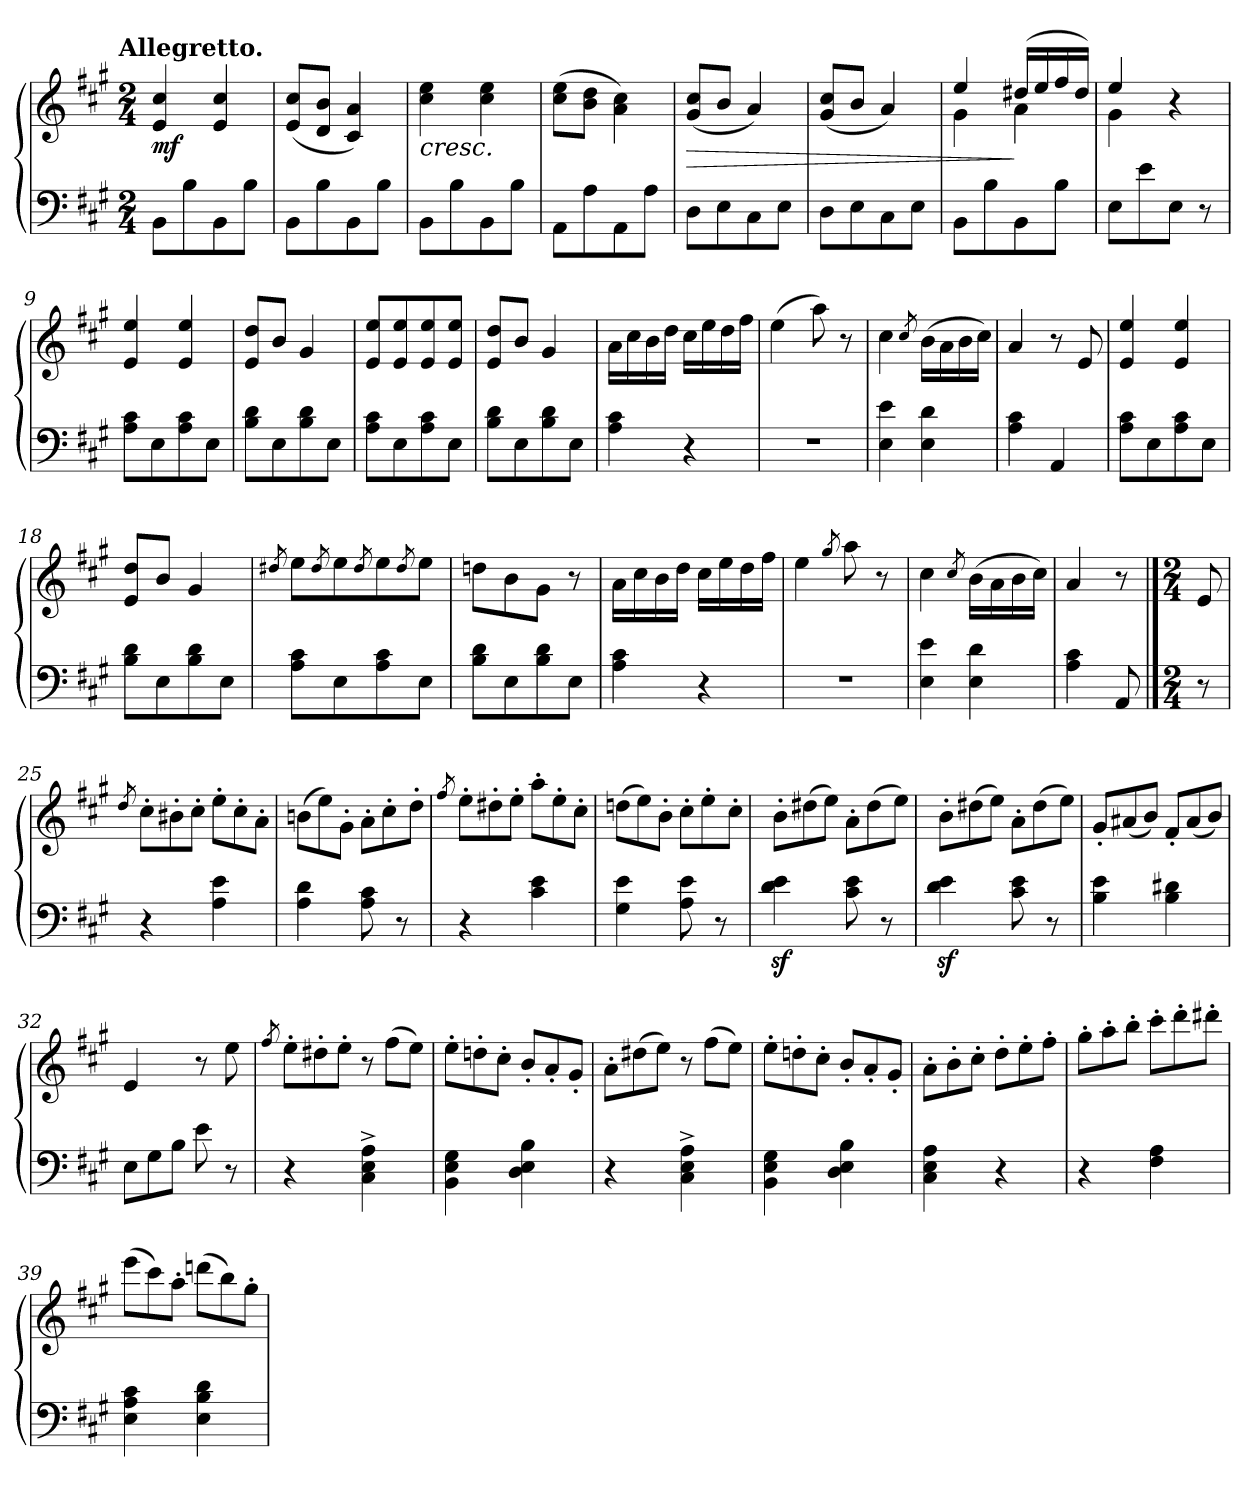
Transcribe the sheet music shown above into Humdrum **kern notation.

**kern	**kern	**dynam
*part1	*part1	*part1
*staff2	*staff1	*staff1/2
*clefF4	*clefG2	*
*k[f#c#g#]	*k[f#c#g#]	*
*A:	*A:	*
!!LO:TX:omd:t=Allegretto.
*M2/4	*M2/4	*
*MM92	*MM92	*
=1	=1	=1
!	!	!LO:DY:b
8BB\L	4e/ 4cc#/	mf
8B\	.	.
8BB\	4e/ 4cc#/	.
8B\J	.	.
=2	=2	=2
8BB\L	(<8e/ 8cc#/L	.
8B\	8d/ 8b/J	.
8BB\	4c#/ 4a/)	.
8B\J	.	.
=3	=3	=3
!	!	!LO:HP:b
8BB\L	4cc#\ 4ee\	<
8B\	.	.
8BB\	4cc#\ 4ee\	.
8B\J	.	.
=4	=4	=4
8AA\L	(>8cc#\ 8ee\L	.
8A\	8b\ 8dd\J	.
8AA\	4a\ 4cc#\)	.
8A\J	.	.
=5	=5	=5
!	!	!LO:HP:b
8D\L	(<8g#/ 8cc#/L	>
8E\	8b/J	[
8C#\	4a/)	.
8E\J	.	.
=6	=6	=6
8D\L	(<8g#/ 8cc#/L	.
8E\	8b/J	.
8C#\	4a/)	.
8E\J	.	.
=7	=7	=7
*	*^	*
8BB\L	4ee/	4g#\	.
8B\	.	.	.
8BB\	(>16dd#X/LL	4a\	]
.	16ee/	.	.
8B\J	16ff#/	.	.
.	16dd#/JJ)	.	.
=8	=8	=8	=8
8E\L	4ee/	4g#\	.
8e\	.	.	.
8E\J	4r	4ryy	.
8r	.	.	.
*	*v	*v	*
!!LO:LB:g=z
=9	=9	=9
8A\ 8c#\L	4e/ 4ee/	.
8E\	.	.
8A\ 8c#\	4e/ 4ee/	.
8E\J	.	.
=10	=10	=10
8B\ 8d\L	8e/ 8dd/L	.
8E\	8b/J	.
8B\ 8d\	4g#/	.
8E\J	.	.
=11	=11	=11
8A\ 8c#\L	8e/ 8ee/L	.
8E\	8e/ 8ee/	.
8A\ 8c#\	8e/ 8ee/	.
8E\J	8e/ 8ee/J	.
=12	=12	=12
8B\ 8d\L	8e/ 8dd/L	.
8E\	8b/J	.
8B\ 8d\	4g#/	.
8E\J	.	.
=13	=13	=13
4A\ 4c#\	16a\LL	.
.	16cc#\	.
.	16b\	.
.	16dd\JJ	.
4r	16cc#\LL	.
.	16ee\	.
.	16dd\	.
.	16ff#\JJ	.
=14	=14	=14
2r	(>4ee\	.
.	8aa\)	.
.	8r	.
=15	=15	=15
4E\ 4e\	4cc#\	.
.	8qcc#/	.
4E\ 4d\	(>16b\LL	.
.	16a\	.
.	16b\	.
.	16cc#\JJ)	.
=16	=16	=16
4A\ 4c#\	4a/	.
4AA/	8r	.
.	8e/	.
=17	=17	=17
8A\ 8c#\L	4e/ 4ee/	.
8E\	.	.
8A\ 8c#\	4e/ 4ee/	.
8E\J	.	.
!!LO:LB:g=z
=18	=18	=18
8B\ 8d\L	8e/ 8dd/L	.
8E\	8b/J	.
8B\ 8d\	4g#/	.
8E\J	.	.
=19	=19	=19
.	8qdd#X/	.
8A\ 8c#\L	8ee\L	.
.	8qdd#/	.
8E\	8ee\	.
.	8qdd#/	.
8A\ 8c#\	8ee\	.
.	8qdd#/	.
8E\J	8ee\J	.
=20	=20	=20
8B\ 8d\L	8ddn\L	.
8E\	8b\	.
8B\ 8d\	8g#\J	.
8E\J	8r	.
=21	=21	=21
4A\ 4c#\	16a\LL	.
.	16cc#\	.
.	16b\	.
.	16dd\JJ	.
4r	16cc#\LL	.
.	16ee\	.
.	16dd\	.
.	16ff#\JJ	.
=22	=22	=22
2r	4ee\	.
.	8qgg#/	.
.	8aa\	.
.	8r	.
=23	=23	=23
4E\ 4e\	4cc#\	.
.	8qcc#/	.
4E\ 4d\	(>16b\LL	.
.	16a\	.
.	16b\	.
.	16cc#\JJ)	.
=24	=24	=24
4A\ 4c#\	4a/	.
8AA/	8r	.
!!LO:LB:g=z
==24	==24	==24
*M2/4	*M2/4	*
!	!	!LO:DY:a
8r	8e/	Var. I.
=25	=25	=25
.	8qdd/	.
*	*Xtuplet	*
4r	12cc#'\L	.
.	12b#X'\	.
.	12cc#'\J	.
4A\ 4e\	12ee'\L	.
.	12cc#'\	.
.	12a'\J	.
=26	=26	=26
4A\ 4d\	(>12bn\L	.
.	12ee\)	.
.	12g#'\J	.
8A\ 8c#\	12a'\L	.
.	12cc#'\	.
8r	.	.
.	12dd'\J	.
=27	=27	=27
.	8qff#/	.
4r	12ee'\L	.
.	12dd#X'\	.
.	12ee'\J	.
4c#\ 4e\	12aa'\L	.
.	12ee'\	.
.	12cc#'\J	.
=28	=28	=28
4G#\ 4e\	(>12ddn\L	.
.	12ee\)	.
.	12b'\J	.
8A\ 8e\	12cc#'\L	.
.	12ee'\	.
8r	.	.
.	12cc#'\J	.
=29	=29	=29
4dz<\ 4ez<\	12b'\L	.
.	(>12dd#X\	.
.	12ee\J)	.
8c#\ 8e\	12a'\L	.
.	(>12dd#\	.
8r	.	.
.	12ee\J)	.
=30	=30	=30
4dz<\ 4ez<\	12b'\L	.
.	(>12dd#X\	.
.	12ee\J)	.
8c#\ 8e\	12a'\L	.
.	(>12dd#\	.
8r	.	.
.	12ee\J)	.
=31	=31	=31
4B\ 4e\	12g#'/L	.
.	(<12a#X/	.
.	12b/J)	.
4B\ 4d#X\	12f#'/L	.
.	(<12a#/	.
.	12b/J)	.
!!LO:LB:g=z
=32	=32	=32
*Xtuplet	*	*
12E\L	4e/	.
12G#\	.	.
12B\J	.	.
8e\	8r	.
8r	8ee\	.
=33	=33	=33
.	8qff#/	.
4r	12ee'\L	.
.	12dd#X'\	.
.	12ee'\J	.
4C#^\ 4E^\ 4A^\	12r	.
.	(>12ff#\L	.
.	12ee\J)	.
=34	=34	=34
4BB\ 4E\ 4G#\	12ee'\L	.
.	12ddn'\	.
.	12cc#'\J	.
4D\ 4E\ 4B\	12b'/L	.
.	12a'/	.
.	12g#'/J	.
=35	=35	=35
4r	12a'\L	.
.	(>12dd#X\	.
.	12ee\J)	.
4C#^\ 4E^\ 4A^\	12r	.
.	(>12ff#\L	.
.	12ee\J)	.
=36	=36	=36
4BB\ 4E\ 4G#\	12ee'\L	.
.	12ddn'\	.
.	12cc#'\J	.
4D\ 4E\ 4B\	12b'/L	.
.	12a'/	.
.	12g#'/J	.
=37	=37	=37
4C#\ 4E\ 4A\	12a'\L	.
.	12b'\	.
.	12cc#'\J	.
4r	12dd'\L	.
.	12ee'\	.
.	12ff#'\J	.
=38	=38	=38
4r	12gg#'\L	.
.	12aa'\	.
.	12bb'\J	.
4F#\ 4A\	12ccc#'\L	.
.	12ddd'\	.
.	12ddd#X'\J	.
=39	=39	=39
4E\ 4A\ 4c#\	(>12eee\L	.
.	12ccc#\)	.
.	12aa'\J	.
4E\ 4B\ 4d\	(>12dddn\L	.
.	12bb\)	.
.	12gg#'\J	.
=	=	=
*-	*-	*-
